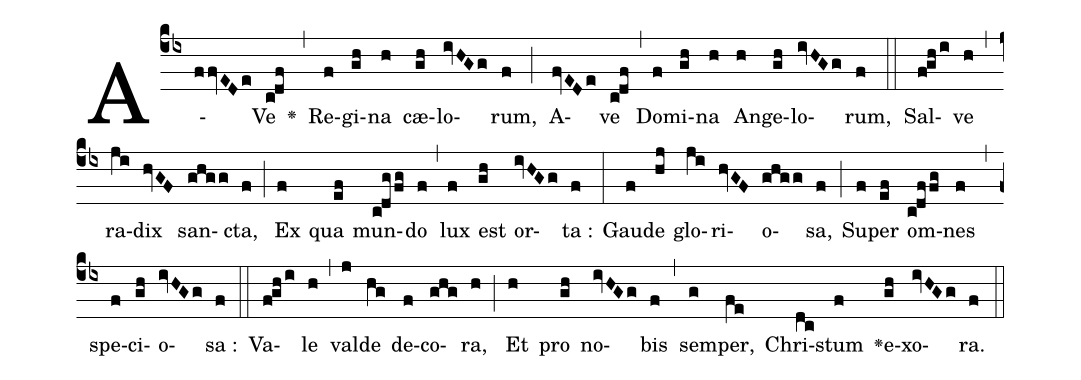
%%
(cb4)A(ffvEDe)Ve(cdf) <v>\greheightstar</v>(,) Re(f)gi(gh)na(h) cæ(gh)lo(ivHGg)rum,(f) (;)
A(fvEDe)ve(cdf) (,) Do(f)mi(gh)na(h) An(h)ge(gh)lo(ivHGg)rum,(f) (::)
Sal(fghi)ve(h) (,) ra(ji)dix(hvGF) san(ghgg)cta,(f) (;)
Ex(f) qua(ef) mun(cdgfg)do(f) (,) lux(f) est(gh) or(ivHGg)ta~:(f) (:)
Gau(f)de(hj) glo(ji)ri(hvGF)o(ghgg)sa,(f) (;)
Su(f)per(ef) om(cdffg)nes(f) (,) spe(f)ci(gh)o(ivHGg)sa~:(f) (::)
Va(fghi)le(h) (,) val(j)de(hg) de(f)co(ghg)ra,(h) (;)
Et(h) pro(gh) no(ivHGg)bis(f) (,) sem(g)per,(fe) Chri(dc)stum(f) <v>\greheightstar</v> e(gh)xo(ivHGg)ra.(f) (::)
